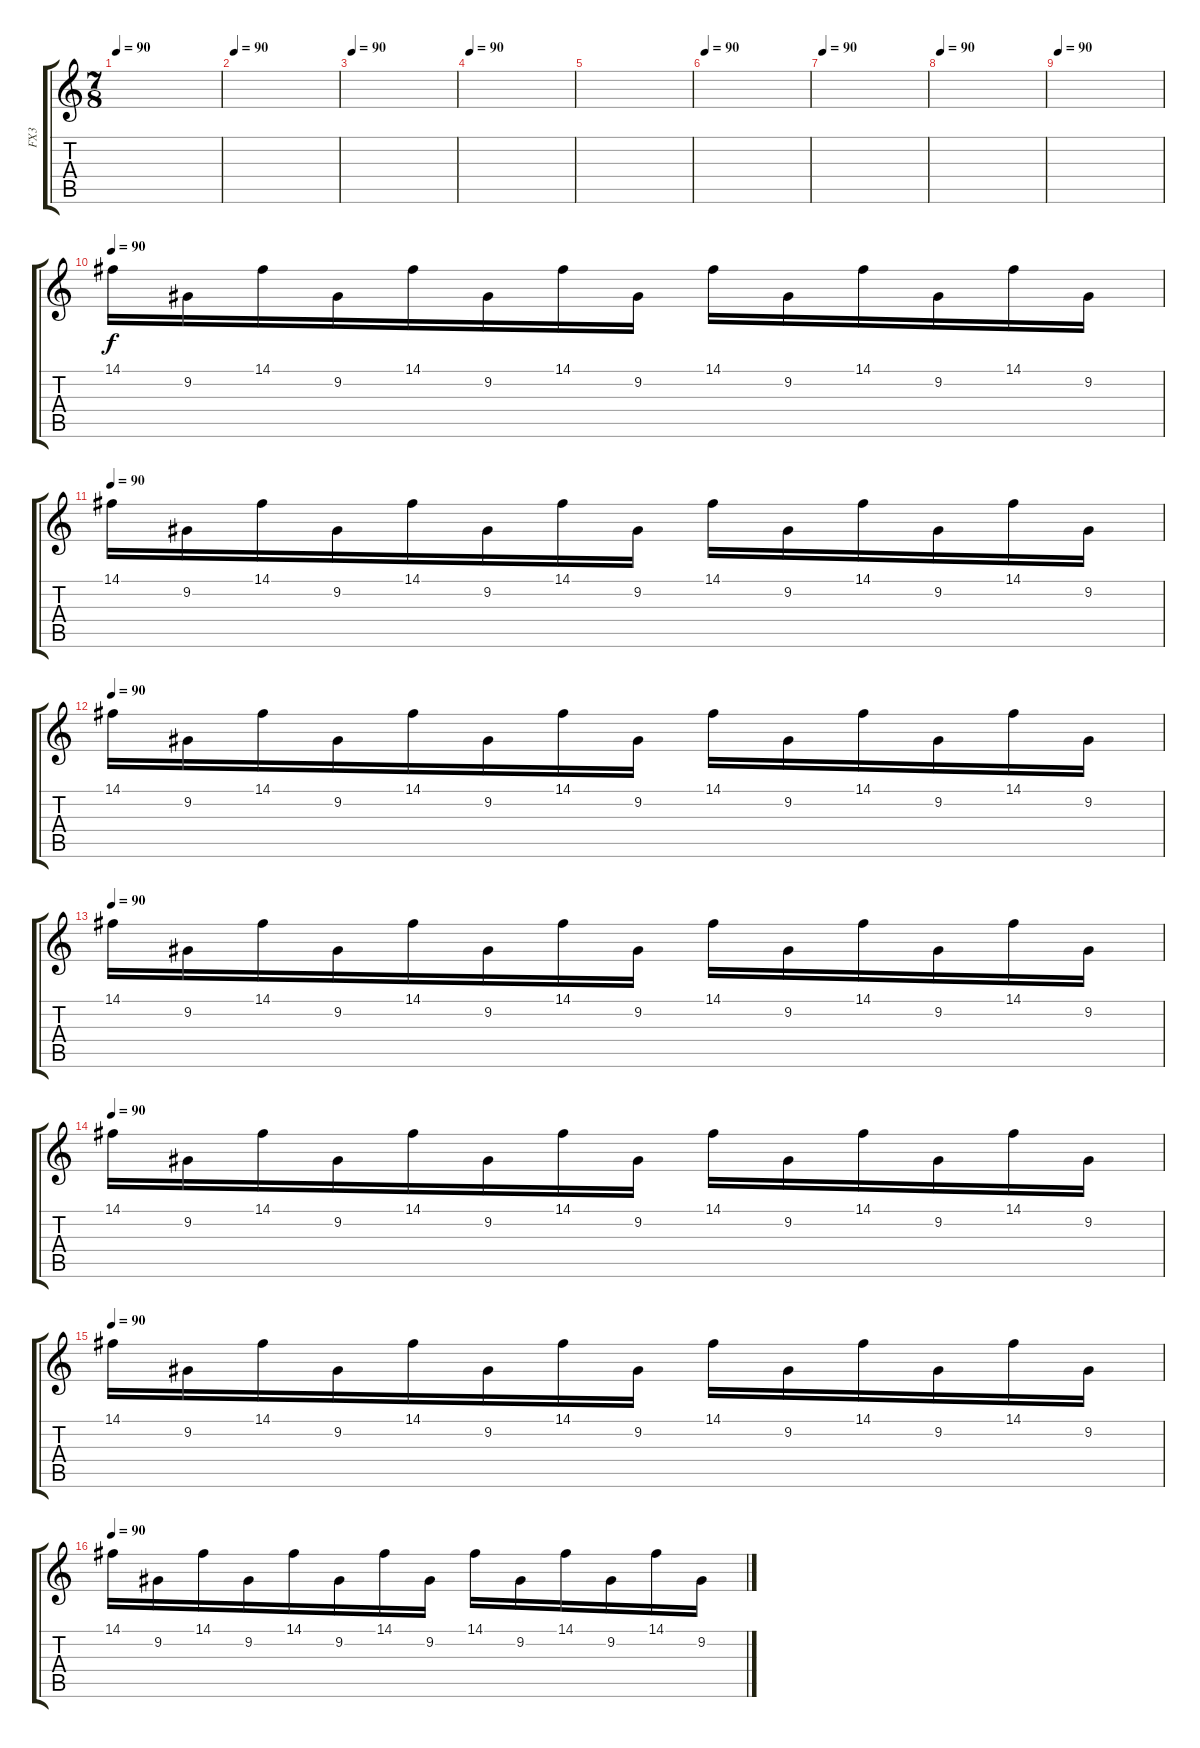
\track ("FX3" "FX3") {instrument synthvoice}
\staff {score tabs}
\tuning (E4 B3 G3 D3 A2 E2) {hide}
\ts (7 8)
\tempo 90
\clef g2
\ks c
|
\tempo 90
|
\tempo 90
|
\tempo 90
|
|
\tempo 90
|
\tempo 90
|
\tempo 90
|
\tempo 90
|
\tempo 90
14.1.16{instrument electricpiano2} 9.2.16 14.1.16 9.2.16 14.1.16 9.2.16 14.1.16 9.2.16 14.1.16 9.2.16 14.1.16 9.2.16 14.1.16 9.2.16 |
\tempo 90
14.1.16 9.2.16 14.1.16 9.2.16 14.1.16 9.2.16 14.1.16 9.2.16 14.1.16 9.2.16 14.1.16 9.2.16 14.1.16 9.2.16 |
\tempo 90
14.1.16 9.2.16 14.1.16 9.2.16 14.1.16 9.2.16 14.1.16 9.2.16 14.1.16 9.2.16 14.1.16 9.2.16 14.1.16 9.2.16 |
\tempo 90
14.1.16 9.2.16 14.1.16 9.2.16 14.1.16 9.2.16 14.1.16 9.2.16 14.1.16 9.2.16 14.1.16 9.2.16 14.1.16 9.2.16 |
\tempo 90
14.1.16 9.2.16 14.1.16 9.2.16 14.1.16 9.2.16 14.1.16 9.2.16 14.1.16 9.2.16 14.1.16 9.2.16 14.1.16 9.2.16 |
\tempo 90
14.1.16 9.2.16 14.1.16 9.2.16 14.1.16 9.2.16 14.1.16 9.2.16 14.1.16 9.2.16 14.1.16 9.2.16 14.1.16 9.2.16 |
\tempo 90
14.1.16 9.2.16 14.1.16 9.2.16 14.1.16 9.2.16 14.1.16 9.2.16 14.1.16 9.2.16 14.1.16 9.2.16 14.1.16 9.2.16
